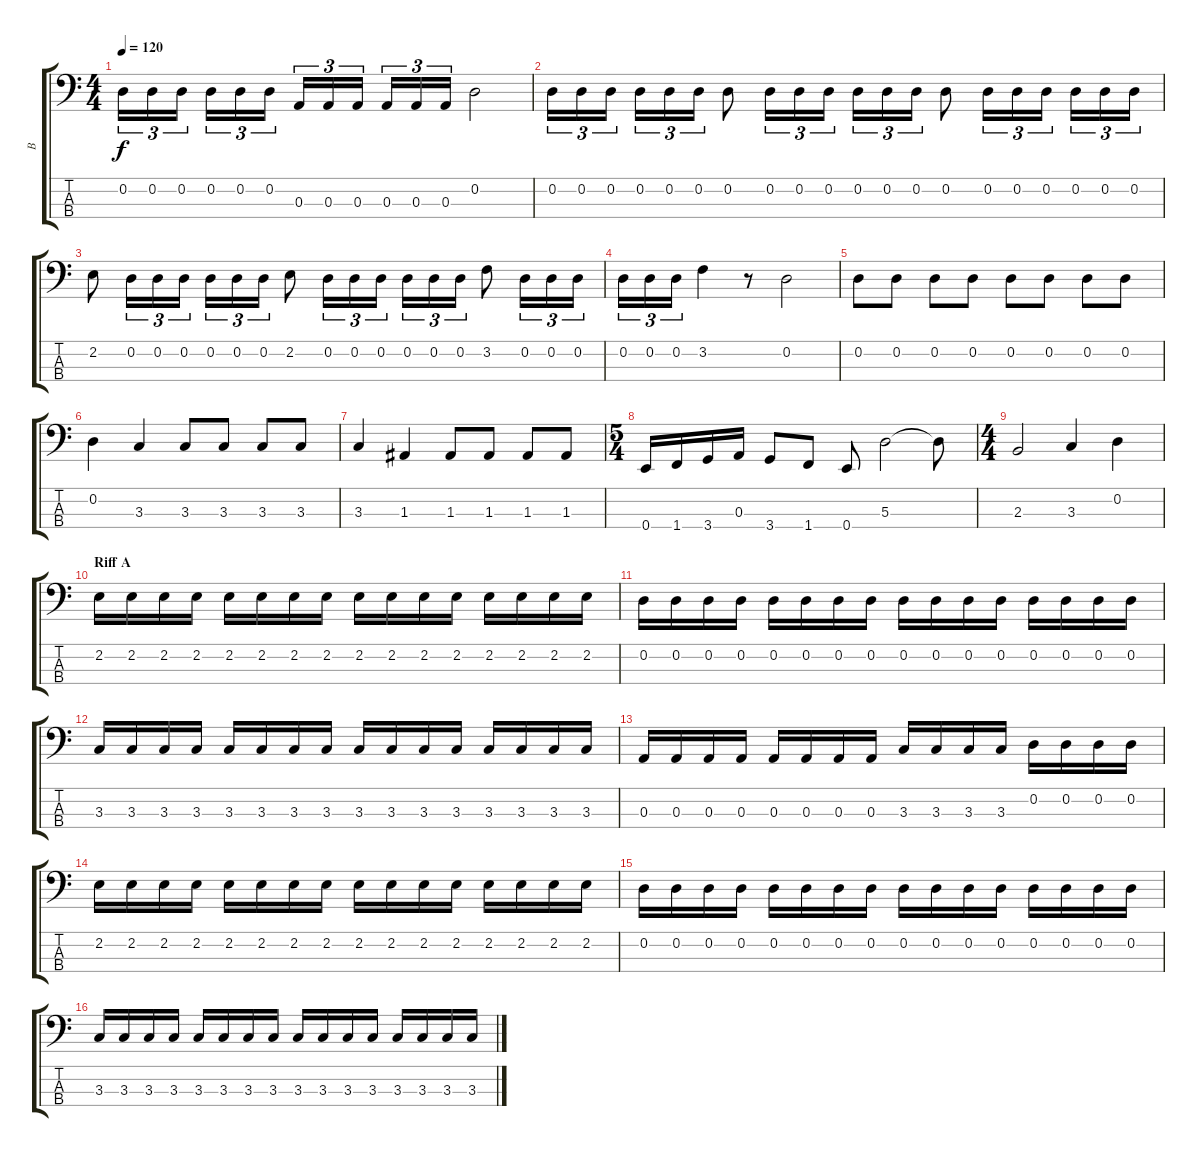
\track ("B" "B") {instrument electricbasspick}
\staff {score tabs}
\tuning (G2 D2 A1 E1) {hide}
\ts (4 4)
\tempo 120
\clef f4
\ks c
0.2.16{tu (3 2) dy f} 0.2.16{tu (3 2)} 0.2.16{tu (3 2)} 0.2.16{tu (3 2)} 0.2.16{tu (3 2)} 0.2.16{tu (3 2)} 0.3.16{tu (3 2)} 0.3.16{tu (3 2)} 0.3.16{tu (3 2)} 0.3.16{tu (3 2)} 0.3.16{tu (3 2)} 0.3.16{tu (3 2)} 0.2.2 |
0.2.16{tu (3 2)} 0.2.16{tu (3 2)} 0.2.16{tu (3 2)} 0.2.16{tu (3 2)} 0.2.16{tu (3 2)} 0.2.16{tu (3 2)} 0.2.8 0.2.16{tu (3 2)} 0.2.16{tu (3 2)} 0.2.16{tu (3 2)} 0.2.16{tu (3 2)} 0.2.16{tu (3 2)} 0.2.16{tu (3 2)} 0.2.8 0.2.16{tu (3 2)} 0.2.16{tu (3 2)} 0.2.16{tu (3 2)} 0.2.16{tu (3 2)} 0.2.16{tu (3 2)} 0.2.16{tu (3 2)} |
2.2.8 0.2.16{tu (3 2)} 0.2.16{tu (3 2)} 0.2.16{tu (3 2)} 0.2.16{tu (3 2)} 0.2.16{tu (3 2)} 0.2.16{tu (3 2)} 2.2.8 0.2.16{tu (3 2)} 0.2.16{tu (3 2)} 0.2.16{tu (3 2)} 0.2.16{tu (3 2)} 0.2.16{tu (3 2)} 0.2.16{tu (3 2)} 3.2.8 0.2.16{tu (3 2)} 0.2.16{tu (3 2)} 0.2.16{tu (3 2)} |
0.2.16{tu (3 2)} 0.2.16{tu (3 2)} 0.2.16{tu (3 2)} 3.2.4 r.8 0.2.2 |
0.2.8 0.2.8 0.2.8 0.2.8 0.2.8 0.2.8 0.2.8 0.2.8 |
0.2.4 3.3.4 3.3.8 3.3.8 3.3.8 3.3.8 |
3.3.4 1.3.4 1.3.8 1.3.8 1.3.8 1.3.8 |
\ts (5 4)
0.4.16 1.4.16 3.4.16 0.3.16 3.4.8 1.4.8 0.4.8 5.3.2 5.3{t}.8 |
\ts (4 4)
2.3.2 3.3.4 0.2.4 |
\section ("" "Riff A")
2.2.16 2.2.16 2.2.16 2.2.16 2.2.16 2.2.16 2.2.16 2.2.16 2.2.16 2.2.16 2.2.16 2.2.16 2.2.16 2.2.16 2.2.16 2.2.16 |
0.2.16 0.2.16 0.2.16 0.2.16 0.2.16 0.2.16 0.2.16 0.2.16 0.2.16 0.2.16 0.2.16 0.2.16 0.2.16 0.2.16 0.2.16 0.2.16 |
3.3.16 3.3.16 3.3.16 3.3.16 3.3.16 3.3.16 3.3.16 3.3.16 3.3.16 3.3.16 3.3.16 3.3.16 3.3.16 3.3.16 3.3.16 3.3.16 |
0.3.16 0.3.16 0.3.16 0.3.16 0.3.16 0.3.16 0.3.16 0.3.16 3.3.16 3.3.16 3.3.16 3.3.16 0.2.16 0.2.16 0.2.16 0.2.16 |
2.2.16 2.2.16 2.2.16 2.2.16 2.2.16 2.2.16 2.2.16 2.2.16 2.2.16 2.2.16 2.2.16 2.2.16 2.2.16 2.2.16 2.2.16 2.2.16 |
0.2.16 0.2.16 0.2.16 0.2.16 0.2.16 0.2.16 0.2.16 0.2.16 0.2.16 0.2.16 0.2.16 0.2.16 0.2.16 0.2.16 0.2.16 0.2.16 |
3.3.16 3.3.16 3.3.16 3.3.16 3.3.16 3.3.16 3.3.16 3.3.16 3.3.16 3.3.16 3.3.16 3.3.16 3.3.16 3.3.16 3.3.16 3.3.16
